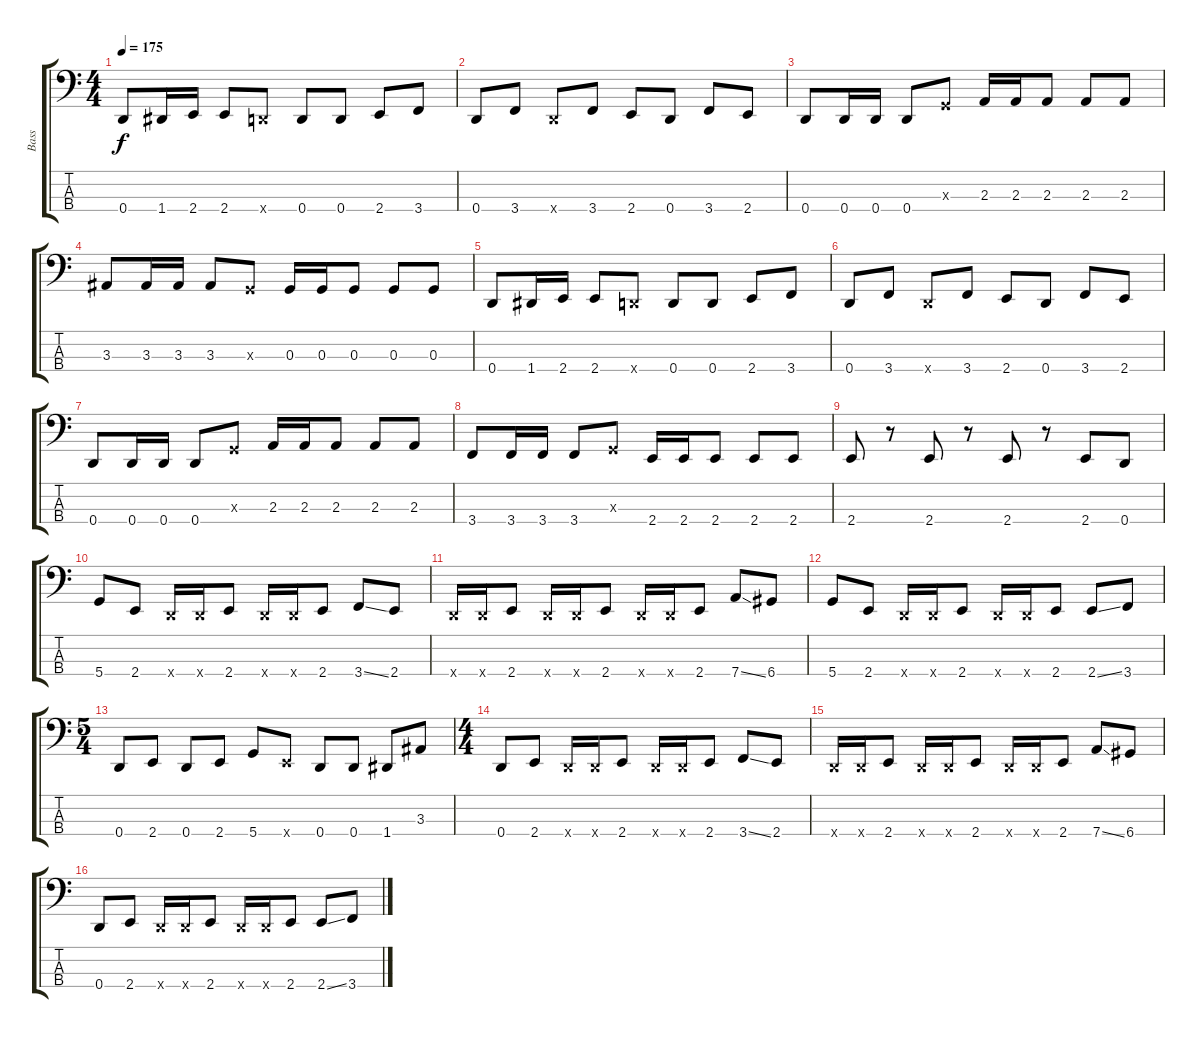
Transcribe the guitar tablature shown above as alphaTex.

\track ("Bass" "Bass") {instrument slapbass1}
\staff {score tabs}
\tuning (F2 C2 G1 D1) {hide}
\ts (4 4)
\tempo 175
\clef f4
\ks c
0.4.8{dy f} 1.4.16 2.4.16 2.4.8 0.4{x}.8 0.4.8 0.4.8 2.4.8 3.4.8 |
0.4.8 3.4.8 0.4{x}.8 3.4.8 2.4.8 0.4.8 3.4.8 2.4.8 |
0.4.8 0.4.16 0.4.16 0.4.8 0.3{x}.8 2.3.16 2.3.16 2.3.8 2.3.8 2.3.8 |
3.3.8 3.3.16 3.3.16 3.3.8 0.3{x}.8 0.3.16 0.3.16 0.3.8 0.3.8 0.3.8 |
0.4.8 1.4.16 2.4.16 2.4.8 0.4{x}.8 0.4.8 0.4.8 2.4.8 3.4.8 |
0.4.8 3.4.8 0.4{x}.8 3.4.8 2.4.8 0.4.8 3.4.8 2.4.8 |
0.4.8 0.4.16 0.4.16 0.4.8 0.3{x}.8 2.3.16 2.3.16 2.3.8 2.3.8 2.3.8 |
3.4.8 3.4.16 3.4.16 3.4.8 0.3{x}.8 2.4.16 2.4.16 2.4.8 2.4.8 2.4.8 |
2.4.8 r.8 2.4.8 r.8 2.4.8 r.8 2.4.8 0.4.8 |
5.4.8 2.4.8 0.4{x}.16 0.4{x}.16 2.4.8 0.4{x}.16 0.4{x}.16 2.4.8 3.4{ss}.8 2.4.8 |
0.4{x}.16 0.4{x}.16 2.4.8 0.4{x}.16 0.4{x}.16 2.4.8 0.4{x}.16 0.4{x}.16 2.4.8 7.4{ss}.8 6.4.8 |
5.4.8 2.4.8 0.4{x}.16 0.4{x}.16 2.4.8 0.4{x}.16 0.4{x}.16 2.4.8 2.4{ss}.8 3.4.8 |
\ts (5 4)
0.4.8 2.4.8 0.4.8 2.4.8 5.4.8 2.4{x}.8 0.4.8 0.4.8 1.4.8 3.3.8 |
\ts (4 4)
0.4.8 2.4.8 0.4{x}.16 0.4{x}.16 2.4.8 0.4{x}.16 0.4{x}.16 2.4.8 3.4{ss}.8 2.4.8 |
0.4{x}.16 0.4{x}.16 2.4.8 0.4{x}.16 0.4{x}.16 2.4.8 0.4{x}.16 0.4{x}.16 2.4.8 7.4{ss}.8 6.4.8 |
0.4.8 2.4.8 0.4{x}.16 0.4{x}.16 2.4.8 0.4{x}.16 0.4{x}.16 2.4.8 2.4{ss}.8 3.4.8
